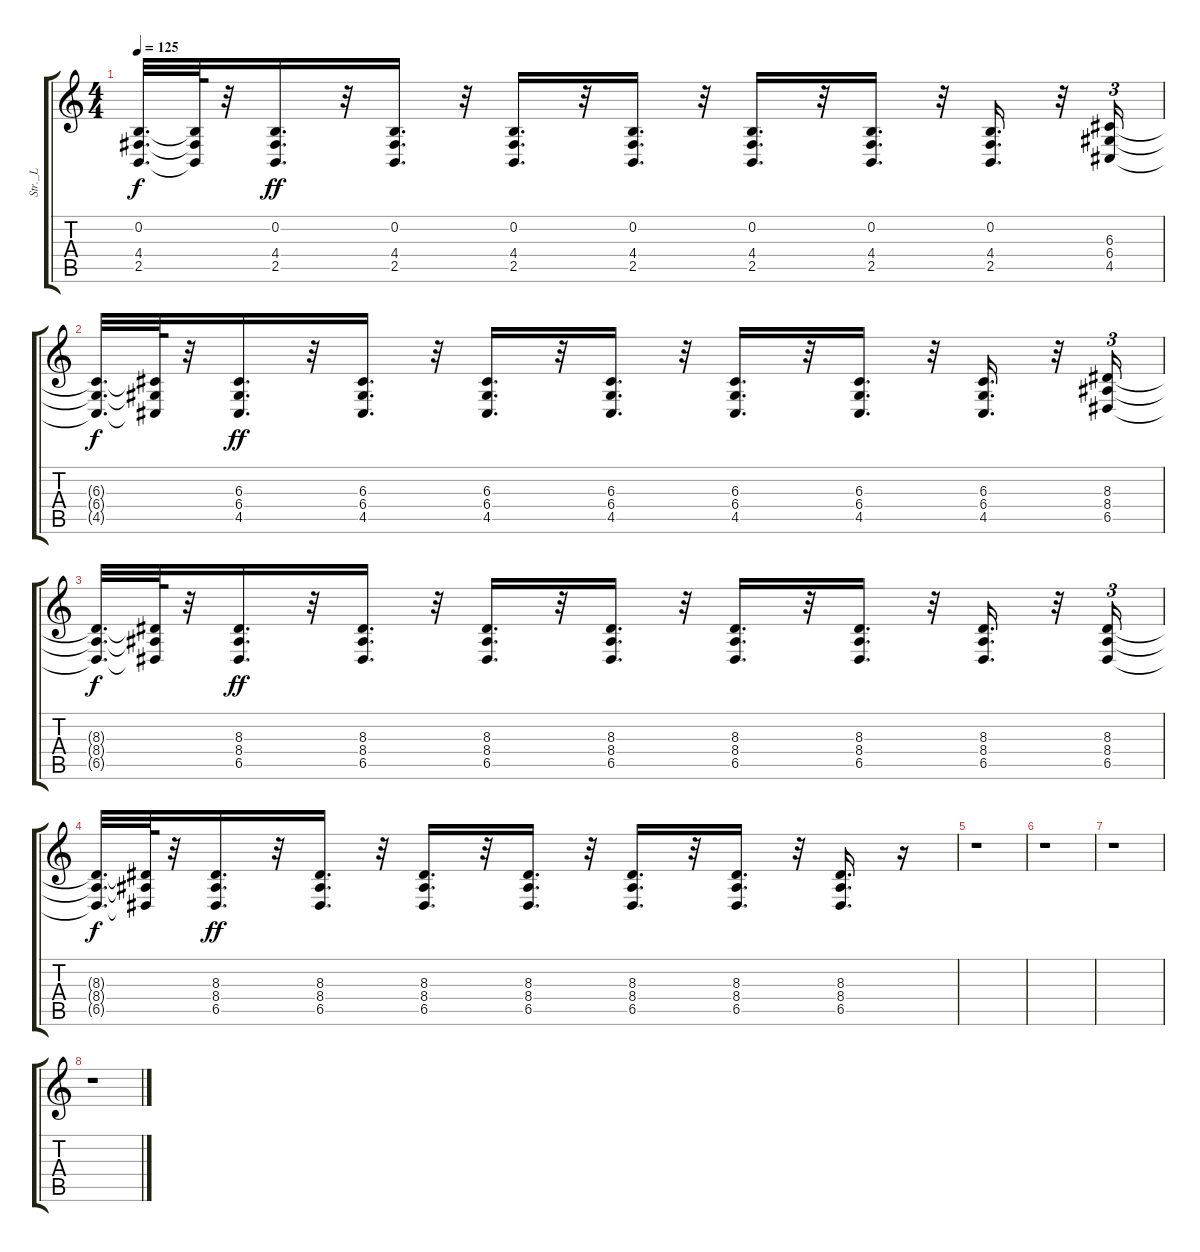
\track ("Str._L" "Str._L") {instrument stringensemble1}
\staff {score tabs}
\tuning (E4 B3 G3 D3 A2 E2) {hide}
\ts (4 4)
\tempo 125
\clef g2
\ks c
(0.2{t} 4.4{t} 2.5{t}).32{d dy f} (0.2{t} 4.4{t} 2.5{t}).64 r.32 (0.2 4.4 2.5).16{d dy ff} r.32 (0.2 4.4 2.5).16{d} r.32 (0.2 4.4 2.5).16{d} r.32 (0.2 4.4 2.5).16{d} r.32 (0.2 4.4 2.5).16{d} r.32 (0.2 4.4 2.5).16{d} r.32 (0.2 4.4 2.5).16{d} r.32 (6.3 6.4 4.5).16{tu (3 2)} |
(6.3{t} 6.4{t} 4.5{t}).32{d dy f} (6.3{t} 6.4{t} 4.5{t}).64 r.32 (6.3 6.4 4.5).16{d dy ff} r.32 (6.3 6.4 4.5).16{d} r.32 (6.3 6.4 4.5).16{d} r.32 (6.3 6.4 4.5).16{d} r.32 (6.3 6.4 4.5).16{d} r.32 (6.3 6.4 4.5).16{d} r.32 (6.3 6.4 4.5).16{d} r.32 (8.3 8.4 6.5).16{tu (3 2)} |
(8.3{t} 8.4{t} 6.5{t}).32{d dy f} (8.3{t} 8.4{t} 6.5{t}).64 r.32 (8.3 8.4 6.5).16{d dy ff} r.32 (8.3 8.4 6.5).16{d} r.32 (8.3 8.4 6.5).16{d} r.32 (8.3 8.4 6.5).16{d} r.32 (8.3 8.4 6.5).16{d} r.32 (8.3 8.4 6.5).16{d} r.32 (8.3 8.4 6.5).16{d} r.32 (8.3 8.4 6.5).16{tu (3 2)} |
(8.3{t} 8.4{t} 6.5{t}).32{d dy f} (8.3{t} 8.4{t} 6.5{t}).64 r.32 (8.3 8.4 6.5).16{d dy ff} r.32 (8.3 8.4 6.5).16{d} r.32 (8.3 8.4 6.5).16{d} r.32 (8.3 8.4 6.5).16{d} r.32 (8.3 8.4 6.5).16{d} r.32 (8.3 8.4 6.5).16{d} r.32 (8.3 8.4 6.5).16{d} r.16 |
r.1 |
r.1 |
r.1 |
r.1
